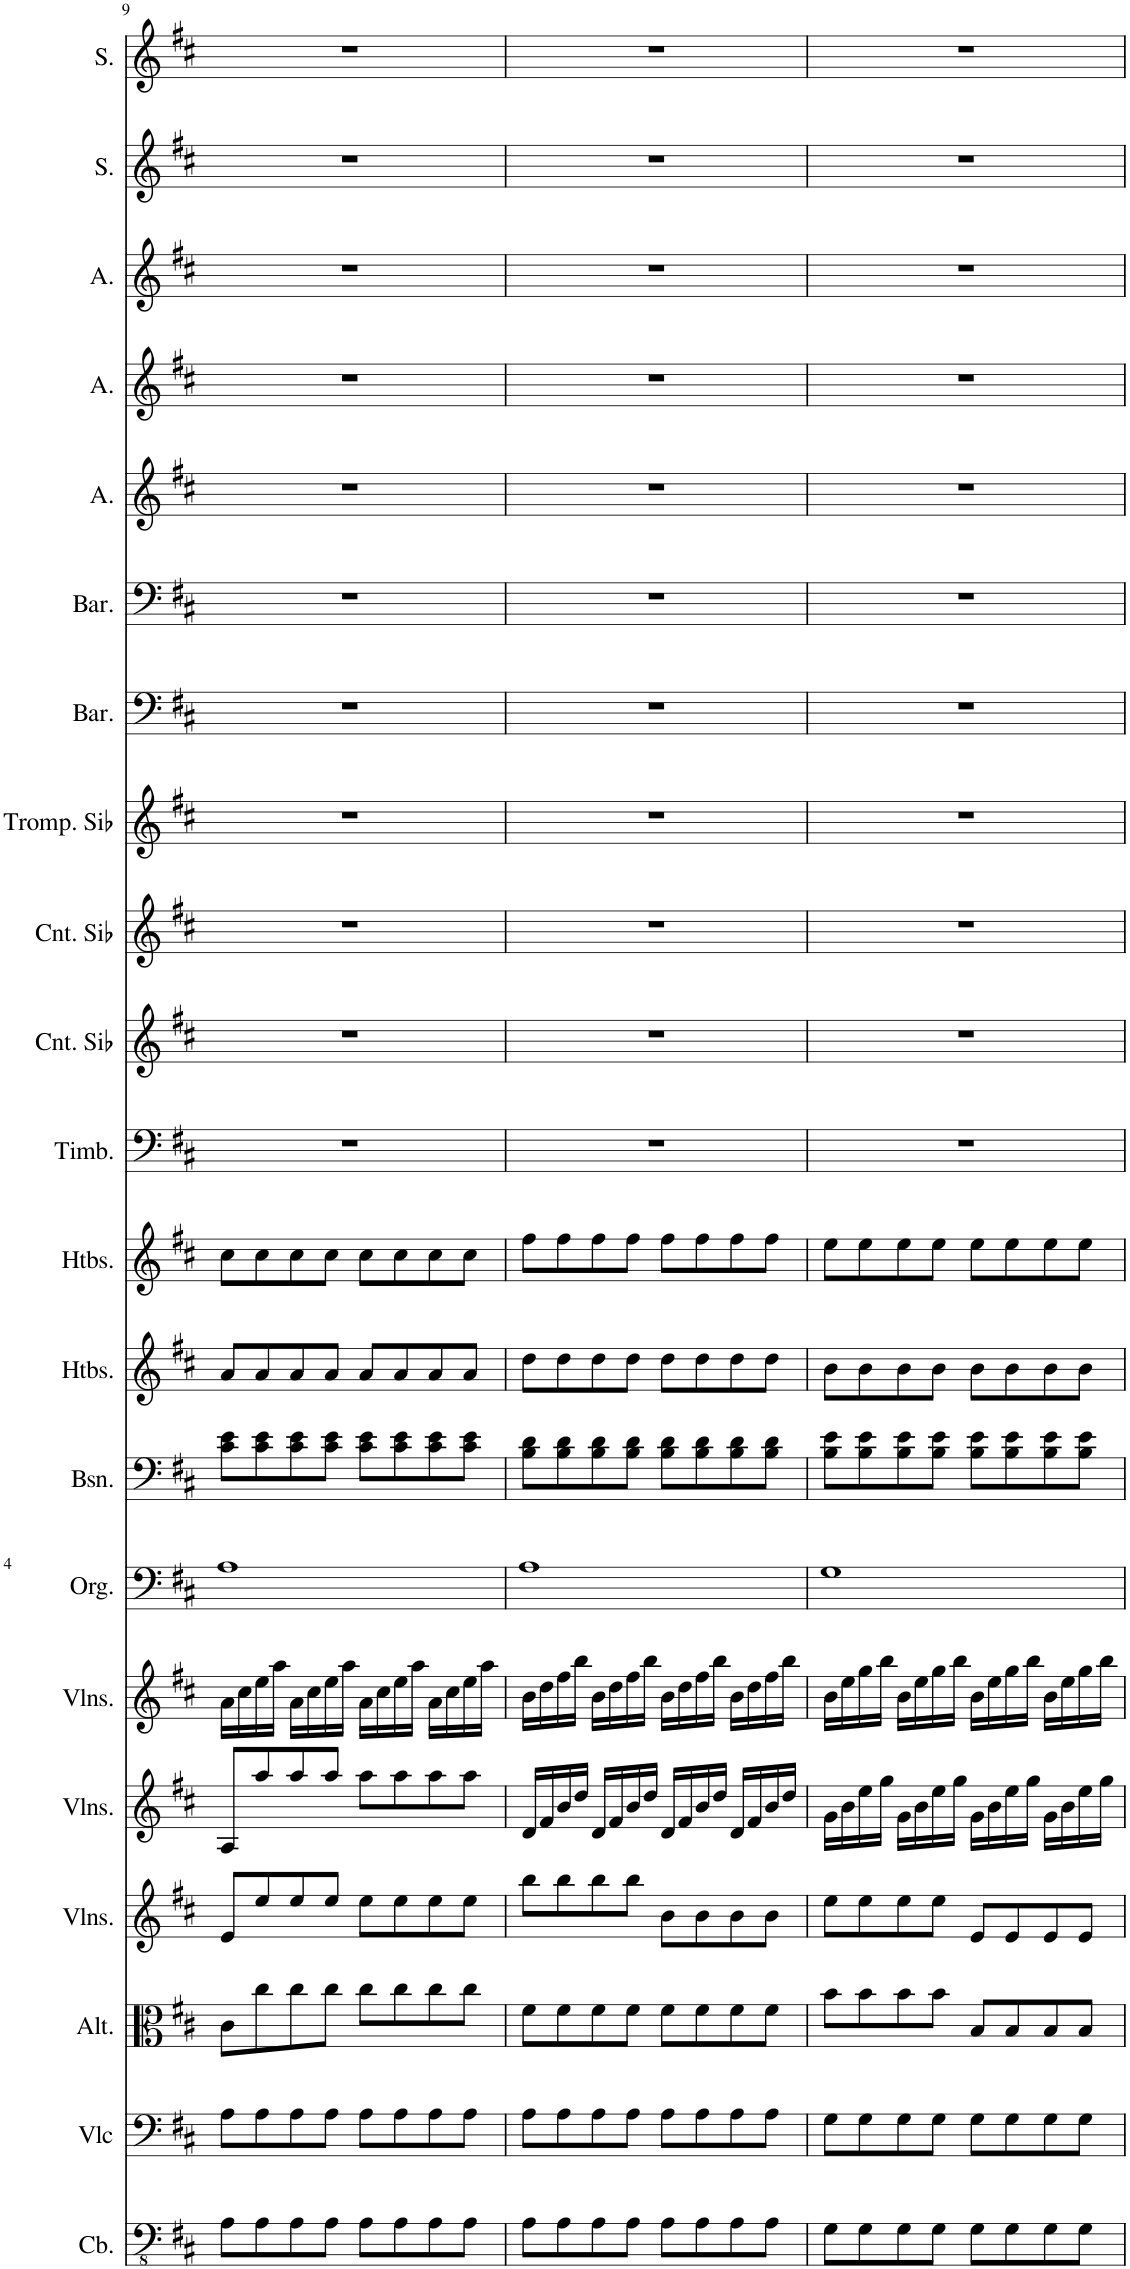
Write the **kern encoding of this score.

**kern	**kern	**kern	**kern	**kern	**kern	**kern	**kern	**kern	**kern	**kern	**kern	**kern	**kern	**kern	**kern	**kern	**kern	**kern	**kern	**kern
*part21	*part20	*part19	*part18	*part17	*part16	*part15	*part14	*part13	*part12	*part11	*part10	*part9	*part8	*part7	*part6	*part5	*part4	*part3	*part2	*part1
*staff21	*staff20	*staff19	*staff18	*staff17	*staff16	*staff15	*staff14	*staff13	*staff12	*staff11	*staff10	*staff9	*staff8	*staff7	*staff6	*staff5	*staff4	*staff3	*staff2	*staff1
*I"Contrebasse, Double Bass	*I"Violoncelle, Cello	*I"Alto, Viola	*I"Violons, Violin III	*I"Violons, Violin II	*I"Violons, Violin I	*I"Orgue, Organ	*I"Basson, Bassoon I &amp; II	*I"Hautbois, Oboe II	*I"Hautbois, Oboe I	*I"Timbales, Timpani	*I"Cornet en Sib, Trumpet III	*I"Cornet en Sib, Trumpet II	*I"Trompette en Sib, Trumpet I	*I"Baryton, Bass	*I"Baryton, Baritone	*I"Alto, Tenor	*I"Alto, Alto II	*I"Alto, Alto I	*I"Soprano, Soprano II	*I"Soprano, Soprano I
*I'Cb.	*I'Vlc	*I'Alt.	*I'Vlns.	*I'Vlns.	*I'Vlns.	*I'Org.	*I'Bsn.	*I'Htbs.	*I'Htbs.	*I'Timb.	*I'Cnt. Sib	*I'Cnt. Sib	*I'Tromp. Sib	*I'Bar.	*I'Bar.	*I'A.	*I'A.	*I'A.	*I'S.	*I'S.
!!LO:PB:g=z
*clefFv4	*clefF4	*clefC3	*clefG2	*clefG2	*clefG2	*clefF4	*clefF4	*clefG2	*clefG2	*clefF4	*clefG2	*clefG2	*clefG2	*clefF4	*clefF4	*clefG2	*clefG2	*clefG2	*clefG2	*clefG2
*Trd7c12	*	*	*	*	*	*	*	*	*	*	*Trd1c2	*Trd1c2	*Trd1c2	*	*	*	*	*	*	*
*k[f#c#]	*k[f#c#]	*k[f#c#]	*k[f#c#]	*k[f#c#]	*k[f#c#]	*k[f#c#]	*k[f#c#]	*k[f#c#]	*k[f#c#]	*k[f#c#]	*k[f#c#]	*k[f#c#]	*k[f#c#]	*k[f#c#]	*k[f#c#]	*k[f#c#]	*k[f#c#]	*k[f#c#]	*k[f#c#]	*k[f#c#]
*M4/4	*M4/4	*M4/4	*M4/4	*M4/4	*M4/4	*M4/4	*M4/4	*M4/4	*M4/4	*M4/4	*M4/4	*M4/4	*M4/4	*M4/4	*M4/4	*M4/4	*M4/4	*M4/4	*M4/4	*M4/4
=9	=9	=9	=9	=9	=9	=9	=9	=9	=9	=9	=9	=9	=9	=9	=9	=9	=9	=9	=9	=9
8AA\L	8A\L	8c#\L	8e/L	8A/L	16a\LL	1A	8c#\ 8e\L	8a/L	8cc#\L	1r	1r	1r	1r	1r	1r	1r	1r	1r	1r	1r
.	.	.	.	.	16cc#\	.	.	.	.	.	.	.	.	.	.	.	.	.	.	.
8AA\	8A\	8cc#\	8ee/	8aa/	16ee\	.	8c#\ 8e\	8a/	8cc#\	.	.	.	.	.	.	.	.	.	.	.
.	.	.	.	.	16aa\JJ	.	.	.	.	.	.	.	.	.	.	.	.	.	.	.
8AA\	8A\	8cc#\	8ee/	8aa/	16a\LL	.	8c#\ 8e\	8a/	8cc#\	.	.	.	.	.	.	.	.	.	.	.
.	.	.	.	.	16cc#\	.	.	.	.	.	.	.	.	.	.	.	.	.	.	.
8AA\J	8A\J	8cc#\J	8ee/J	8aa/J	16ee\	.	8c#\ 8e\J	8a/J	8cc#\J	.	.	.	.	.	.	.	.	.	.	.
.	.	.	.	.	16aa\JJ	.	.	.	.	.	.	.	.	.	.	.	.	.	.	.
8AA\L	8A\L	8cc#\L	8ee\L	8aa\L	16a\LL	.	8c#\ 8e\L	8a/L	8cc#\L	.	.	.	.	.	.	.	.	.	.	.
.	.	.	.	.	16cc#\	.	.	.	.	.	.	.	.	.	.	.	.	.	.	.
8AA\	8A\	8cc#\	8ee\	8aa\	16ee\	.	8c#\ 8e\	8a/	8cc#\	.	.	.	.	.	.	.	.	.	.	.
.	.	.	.	.	16aa\JJ	.	.	.	.	.	.	.	.	.	.	.	.	.	.	.
8AA\	8A\	8cc#\	8ee\	8aa\	16a\LL	.	8c#\ 8e\	8a/	8cc#\	.	.	.	.	.	.	.	.	.	.	.
.	.	.	.	.	16cc#\	.	.	.	.	.	.	.	.	.	.	.	.	.	.	.
8AA\J	8A\J	8cc#\J	8ee\J	8aa\J	16ee\	.	8c#\ 8e\J	8a/J	8cc#\J	.	.	.	.	.	.	.	.	.	.	.
.	.	.	.	.	16aa\JJ	.	.	.	.	.	.	.	.	.	.	.	.	.	.	.
=10	=10	=10	=10	=10	=10	=10	=10	=10	=10	=10	=10	=10	=10	=10	=10	=10	=10	=10	=10	=10
8AA\L	8A\L	8f#\L	8bb\L	16d/LL	16b\LL	1A	8B\ 8d\L	8dd\L	8ff#\L	1r	1r	1r	1r	1r	1r	1r	1r	1r	1r	1r
.	.	.	.	16f#/	16dd\	.	.	.	.	.	.	.	.	.	.	.	.	.	.	.
8AA\	8A\	8f#\	8bb\	16b/	16ff#\	.	8B\ 8d\	8dd\	8ff#\	.	.	.	.	.	.	.	.	.	.	.
.	.	.	.	16dd/JJ	16bb\JJ	.	.	.	.	.	.	.	.	.	.	.	.	.	.	.
8AA\	8A\	8f#\	8bb\	16d/LL	16b\LL	.	8B\ 8d\	8dd\	8ff#\	.	.	.	.	.	.	.	.	.	.	.
.	.	.	.	16f#/	16dd\	.	.	.	.	.	.	.	.	.	.	.	.	.	.	.
8AA\J	8A\J	8f#\J	8bb\J	16b/	16ff#\	.	8B\ 8d\J	8dd\J	8ff#\J	.	.	.	.	.	.	.	.	.	.	.
.	.	.	.	16dd/JJ	16bb\JJ	.	.	.	.	.	.	.	.	.	.	.	.	.	.	.
8AA\L	8A\L	8f#\L	8b\L	16d/LL	16b\LL	.	8B\ 8d\L	8dd\L	8ff#\L	.	.	.	.	.	.	.	.	.	.	.
.	.	.	.	16f#/	16dd\	.	.	.	.	.	.	.	.	.	.	.	.	.	.	.
8AA\	8A\	8f#\	8b\	16b/	16ff#\	.	8B\ 8d\	8dd\	8ff#\	.	.	.	.	.	.	.	.	.	.	.
.	.	.	.	16dd/JJ	16bb\JJ	.	.	.	.	.	.	.	.	.	.	.	.	.	.	.
8AA\	8A\	8f#\	8b\	16d/LL	16b\LL	.	8B\ 8d\	8dd\	8ff#\	.	.	.	.	.	.	.	.	.	.	.
.	.	.	.	16f#/	16dd\	.	.	.	.	.	.	.	.	.	.	.	.	.	.	.
8AA\J	8A\J	8f#\J	8b\J	16b/	16ff#\	.	8B\ 8d\J	8dd\J	8ff#\J	.	.	.	.	.	.	.	.	.	.	.
.	.	.	.	16dd/JJ	16bb\JJ	.	.	.	.	.	.	.	.	.	.	.	.	.	.	.
=11	=11	=11	=11	=11	=11	=11	=11	=11	=11	=11	=11	=11	=11	=11	=11	=11	=11	=11	=11	=11
8GG\L	8G\L	8b\L	8ee\L	16g\LL	16b\LL	1G	8B\ 8e\L	8b\L	8ee\L	1r	1r	1r	1r	1r	1r	1r	1r	1r	1r	1r
.	.	.	.	16b\	16ee\	.	.	.	.	.	.	.	.	.	.	.	.	.	.	.
8GG\	8G\	8b\	8ee\	16ee\	16gg\	.	8B\ 8e\	8b\	8ee\	.	.	.	.	.	.	.	.	.	.	.
.	.	.	.	16gg\JJ	16bb\JJ	.	.	.	.	.	.	.	.	.	.	.	.	.	.	.
8GG\	8G\	8b\	8ee\	16g\LL	16b\LL	.	8B\ 8e\	8b\	8ee\	.	.	.	.	.	.	.	.	.	.	.
.	.	.	.	16b\	16ee\	.	.	.	.	.	.	.	.	.	.	.	.	.	.	.
8GG\J	8G\J	8b\J	8ee\J	16ee\	16gg\	.	8B\ 8e\J	8b\J	8ee\J	.	.	.	.	.	.	.	.	.	.	.
.	.	.	.	16gg\JJ	16bb\JJ	.	.	.	.	.	.	.	.	.	.	.	.	.	.	.
8GG\L	8G\L	8B/L	8e/L	16g\LL	16b\LL	.	8B\ 8e\L	8b\L	8ee\L	.	.	.	.	.	.	.	.	.	.	.
.	.	.	.	16b\	16ee\	.	.	.	.	.	.	.	.	.	.	.	.	.	.	.
8GG\	8G\	8B/	8e/	16ee\	16gg\	.	8B\ 8e\	8b\	8ee\	.	.	.	.	.	.	.	.	.	.	.
.	.	.	.	16gg\JJ	16bb\JJ	.	.	.	.	.	.	.	.	.	.	.	.	.	.	.
8GG\	8G\	8B/	8e/	16g\LL	16b\LL	.	8B\ 8e\	8b\	8ee\	.	.	.	.	.	.	.	.	.	.	.
.	.	.	.	16b\	16ee\	.	.	.	.	.	.	.	.	.	.	.	.	.	.	.
8GG\J	8G\J	8B/J	8e/J	16ee\	16gg\	.	8B\ 8e\J	8b\J	8ee\J	.	.	.	.	.	.	.	.	.	.	.
.	.	.	.	16gg\JJ	16bb\JJ	.	.	.	.	.	.	.	.	.	.	.	.	.	.	.
=	=	=	=	=	=	=	=	=	=	=	=	=	=	=	=	=	=	=	=	=
*-	*-	*-	*-	*-	*-	*-	*-	*-	*-	*-	*-	*-	*-	*-	*-	*-	*-	*-	*-	*-
